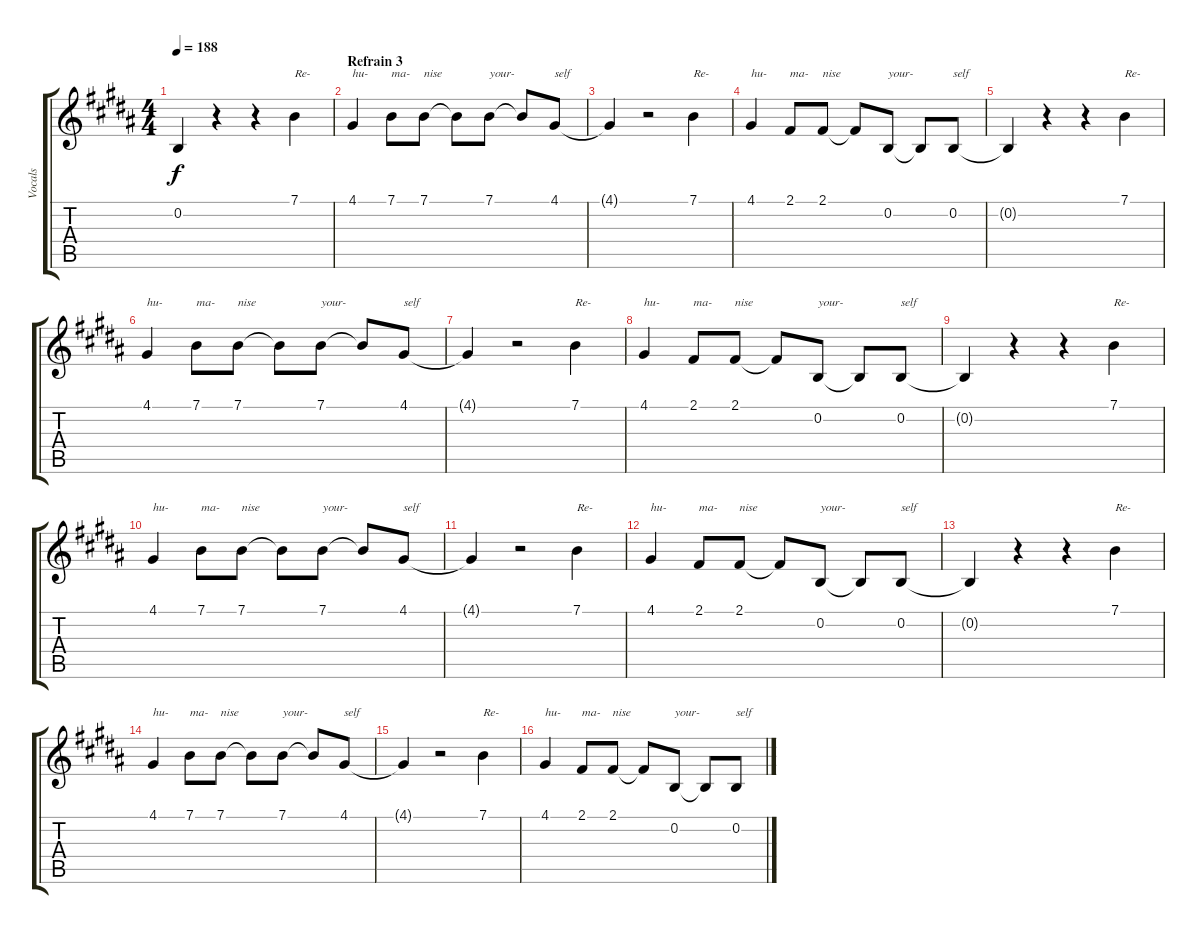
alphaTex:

\track ("Vocals" "Vocals") {instrument clarinet}
\staff {score tabs}
\tuning (E4 B3 G3 D3 A2 E2) {hide}
\ts (4 4)
\tempo 188
\clef g2
\ks b
0.2{t}.4{dy f} r.4 r.4 7.1.4{txt "Re-"} |
\section ("" "Refrain 3")
4.1.4{txt "hu-"} 7.1.8{txt "ma-"} 7.1.8{txt "nise"} 7.1{t}.8 7.1.8{txt "your-"} 7.1{t}.8 4.1.8{txt "self"} |
4.1{t}.4 r.2 7.1.4{txt "Re-"} |
4.1.4{txt "hu-"} 2.1.8{txt "ma-"} 2.1.8{txt "nise"} 2.1{t}.8 0.2.8{txt "your-"} 0.2{t}.8 0.2.8{txt "self"} |
0.2{t}.4 r.4 r.4 7.1.4{txt "Re-"} |
4.1.4{txt "hu-"} 7.1.8{txt "ma-"} 7.1.8{txt "nise"} 7.1{t}.8 7.1.8{txt "your-"} 7.1{t}.8 4.1.8{txt "self"} |
4.1{t}.4 r.2 7.1.4{txt "Re-"} |
4.1.4{txt "hu-"} 2.1.8{txt "ma-"} 2.1.8{txt "nise"} 2.1{t}.8 0.2.8{txt "your-"} 0.2{t}.8 0.2.8{txt "self"} |
0.2{t}.4 r.4 r.4 7.1.4{txt "Re-"} |
4.1.4{txt "hu-" volume 12} 7.1.8{txt "ma-"} 7.1.8{txt "nise"} 7.1{t}.8 7.1.8{txt "your-"} 7.1{t}.8 4.1.8{txt "self"} |
4.1{t}.4 r.2 7.1.4{txt "Re-"} |
4.1.4{txt "hu-"} 2.1.8{txt "ma-"} 2.1.8{txt "nise"} 2.1{t}.8 0.2.8{txt "your-"} 0.2{t}.8 0.2.8{txt "self"} |
0.2{t}.4 r.4 r.4 7.1.4{txt "Re-"} |
4.1.4{txt "hu-" volume 8} 7.1.8{txt "ma-"} 7.1.8{txt "nise"} 7.1{t}.8 7.1.8{txt "your-"} 7.1{t}.8 4.1.8{txt "self"} |
4.1{t}.4 r.2 7.1.4{txt "Re-"} |
4.1.4{txt "hu-"} 2.1.8{txt "ma-"} 2.1.8{txt "nise"} 2.1{t}.8 0.2.8{txt "your-"} 0.2{t}.8 0.2.8{txt "self"}
